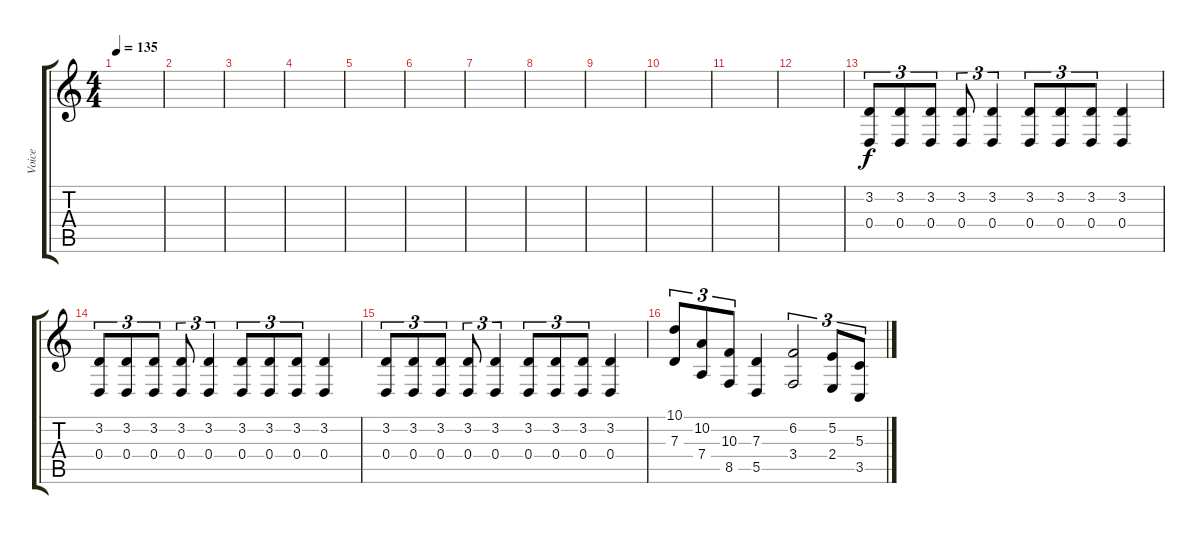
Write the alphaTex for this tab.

\track ("Voice" "Voice") {instrument tenorsax}
\staff {score tabs}
\tuning (E4 B3 G3 D3 A2 E2) {hide}
\ts (4 4)
\tempo 135
\clef g2
\ks c
|
|
|
|
|
|
|
|
|
|
|
|
(3.2 0.4).8{tu (3 2)} (3.2 0.4).8{tu (3 2)} (3.2 0.4).8{tu (3 2)} (3.2 0.4).8{tu (3 2)} (3.2 0.4).4{tu (3 2)} (3.2 0.4).8{tu (3 2)} (3.2 0.4).8{tu (3 2)} (3.2 0.4).8{tu (3 2)} (3.2 0.4).4 |
(3.2 0.4).8{tu (3 2)} (3.2 0.4).8{tu (3 2)} (3.2 0.4).8{tu (3 2)} (3.2 0.4).8{tu (3 2)} (3.2 0.4).4{tu (3 2)} (3.2 0.4).8{tu (3 2)} (3.2 0.4).8{tu (3 2)} (3.2 0.4).8{tu (3 2)} (3.2 0.4).4 |
(3.2 0.4).8{tu (3 2)} (3.2 0.4).8{tu (3 2)} (3.2 0.4).8{tu (3 2)} (3.2 0.4).8{tu (3 2)} (3.2 0.4).4{tu (3 2)} (3.2 0.4).8{tu (3 2)} (3.2 0.4).8{tu (3 2)} (3.2 0.4).8{tu (3 2)} (3.2 0.4).4 |
(10.1 7.3).8{tu (3 2)} (10.2 7.4).8{tu (3 2)} (10.3 8.5).8{tu (3 2)} (7.3 5.5).4 (6.2 3.4).2{tu (3 2)} (5.2 2.4).8{tu (3 2)} (5.3 3.5).8{tu (3 2)}
